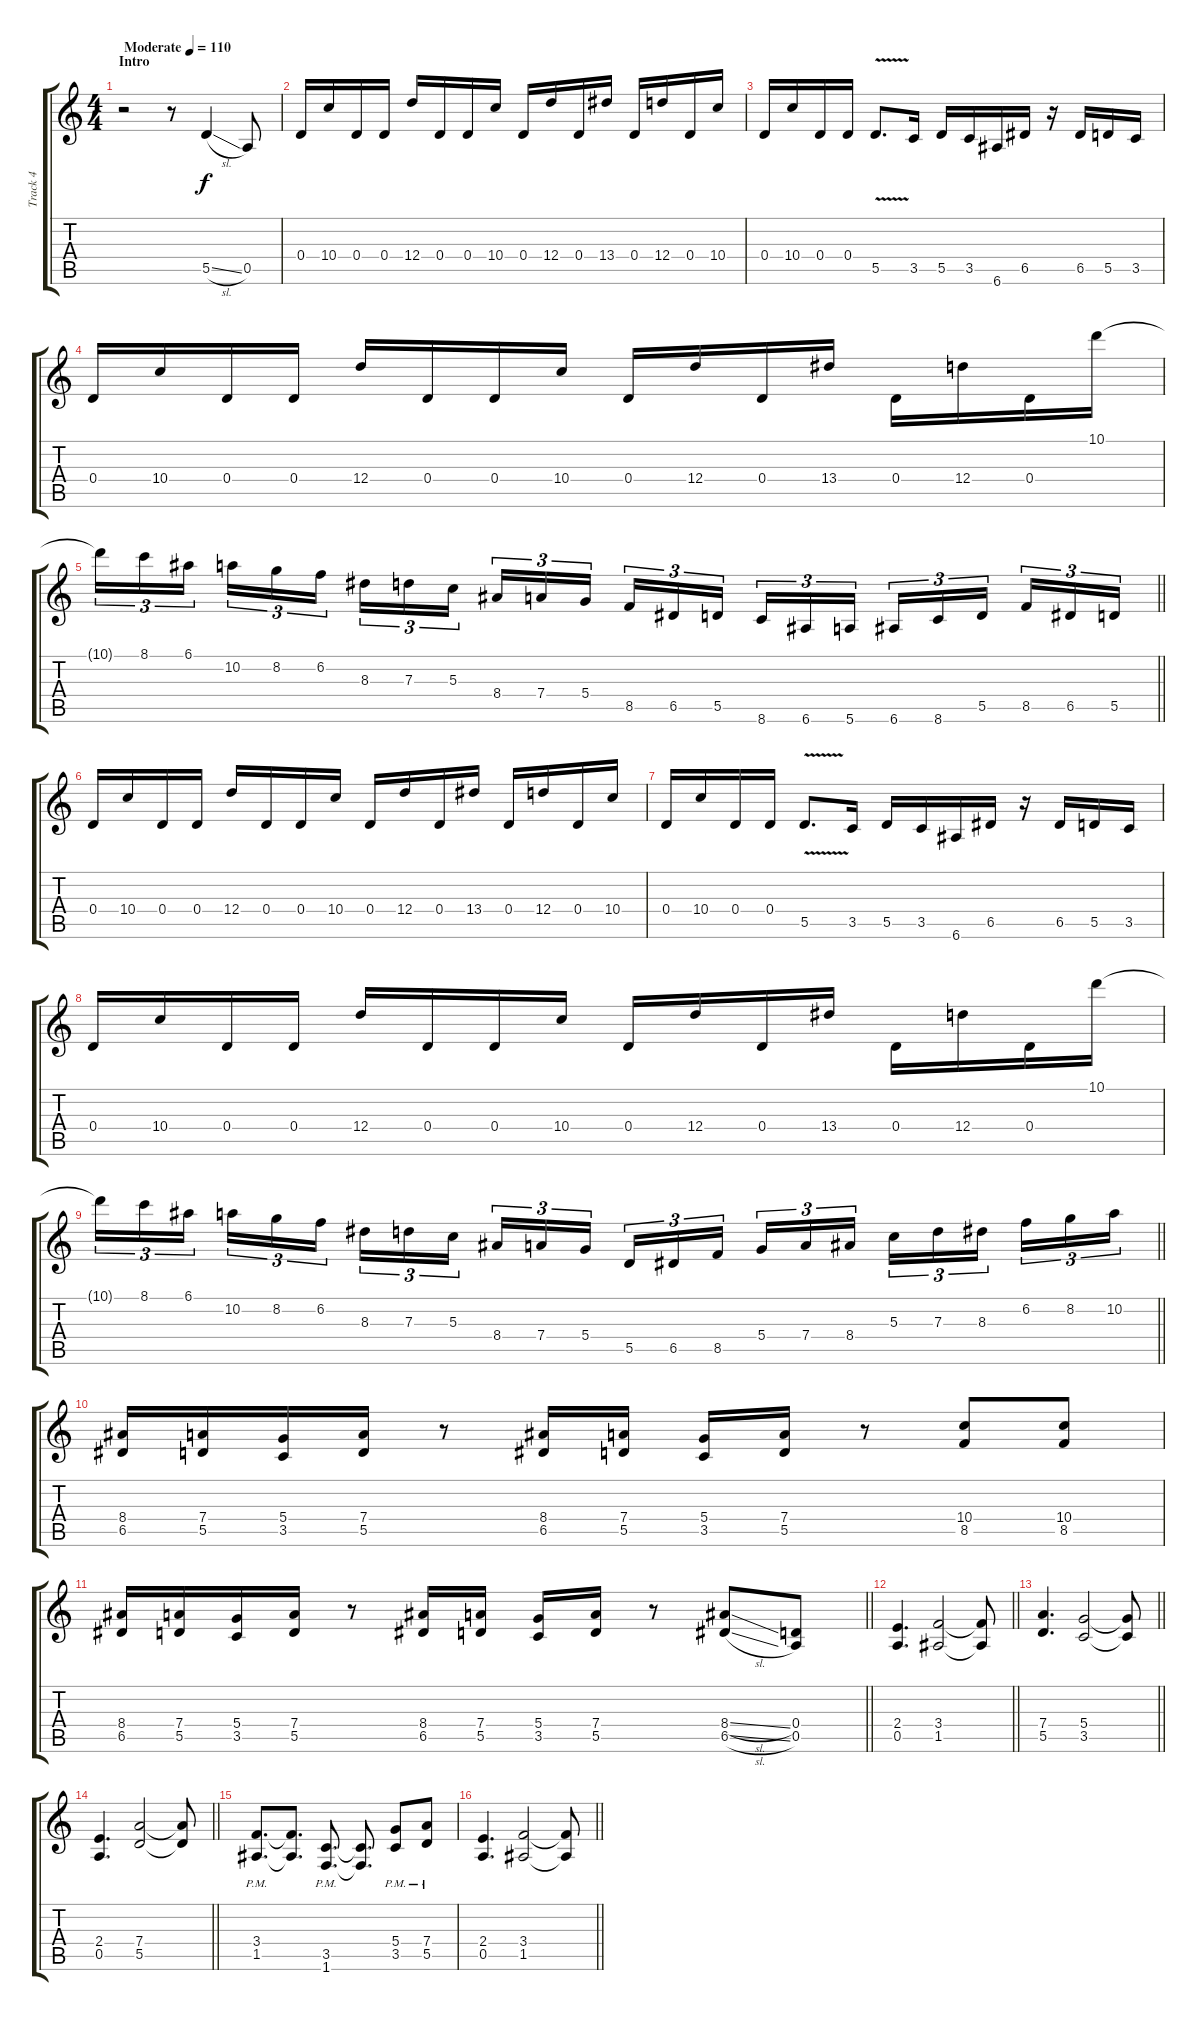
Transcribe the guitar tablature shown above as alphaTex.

\track ("Track 4" "Track 4") {instrument distortionguitar}
\staff {score tabs}
\tuning (E4 B3 G3 D3 A2 E2) {hide}
\ts (4 4)
\section ("" "Intro")
\tempo (110 "Moderate")
\clef g2
\ks c
r.2{dy f instrument distortionguitar} r.8 5.5{sl}.4 0.5.8 |
0.4.16 10.4.16 0.4.16 0.4.16 12.4.16 0.4.16 0.4.16 10.4.16 0.4.16 12.4.16 0.4.16 13.4.16 0.4.16 12.4.16 0.4.16 10.4.16 |
0.4.16 10.4.16 0.4.16 0.4.16 5.5{v}.8{d} 3.5.16 5.5.16 3.5.16 6.6.16 6.5.16 r.16 6.5.16 5.5.16 3.5.16 |
0.4.16 10.4.16 0.4.16 0.4.16 12.4.16 0.4.16 0.4.16 10.4.16 0.4.16 12.4.16 0.4.16 13.4.16 0.4.16 12.4.16 0.4.16 10.1.16 |
\barLineRight lightlight
10.1{t}.16{tu (3 2)} 8.1.16{tu (3 2)} 6.1.16{tu (3 2) beam splitsecondary} 10.2.16{tu (3 2)} 8.2.16{tu (3 2)} 6.2.16{tu (3 2)} 8.3.16{tu (3 2)} 7.3.16{tu (3 2)} 5.3.16{tu (3 2) beam splitsecondary} 8.4.16{tu (3 2)} 7.4.16{tu (3 2)} 5.4.16{tu (3 2)} 8.5.16{tu (3 2)} 6.5.16{tu (3 2)} 5.5.16{tu (3 2) beam splitsecondary} 8.6.16{tu (3 2)} 6.6.16{tu (3 2)} 5.6.16{tu (3 2)} 6.6.16{tu (3 2)} 8.6.16{tu (3 2)} 5.5.16{tu (3 2) beam splitsecondary} 8.5.16{tu (3 2)} 6.5.16{tu (3 2)} 5.5.16{tu (3 2)} |
\section ("" "")
0.4.16 10.4.16 0.4.16 0.4.16 12.4.16 0.4.16 0.4.16 10.4.16 0.4.16 12.4.16 0.4.16 13.4.16 0.4.16 12.4.16 0.4.16 10.4.16 |
0.4.16 10.4.16 0.4.16 0.4.16 5.5{v}.8{d} 3.5.16 5.5.16 3.5.16 6.6.16 6.5.16 r.16 6.5.16 5.5.16 3.5.16 |
0.4.16 10.4.16 0.4.16 0.4.16 12.4.16 0.4.16 0.4.16 10.4.16 0.4.16 12.4.16 0.4.16 13.4.16 0.4.16 12.4.16 0.4.16 10.1.16 |
\barLineRight lightlight
10.1{t}.16{tu (3 2)} 8.1.16{tu (3 2)} 6.1.16{tu (3 2) beam splitsecondary} 10.2.16{tu (3 2)} 8.2.16{tu (3 2)} 6.2.16{tu (3 2)} 8.3.16{tu (3 2)} 7.3.16{tu (3 2)} 5.3.16{tu (3 2) beam splitsecondary} 8.4.16{tu (3 2)} 7.4.16{tu (3 2)} 5.4.16{tu (3 2)} 5.5.16{tu (3 2)} 6.5.16{tu (3 2)} 8.5.16{tu (3 2) beam splitsecondary} 5.4.16{tu (3 2)} 7.4.16{tu (3 2)} 8.4.16{tu (3 2)} 5.3.16{tu (3 2)} 7.3.16{tu (3 2)} 8.3.16{tu (3 2) beam splitsecondary} 6.2.16{tu (3 2)} 8.2.16{tu (3 2)} 10.2.16{tu (3 2)} |
\section ("" "")
(8.4 6.5).16 (7.4 5.5).16 (5.4 3.5).16 (7.4 5.5).16 r.8 (8.4 6.5).16 (7.4 5.5).16 (5.4 3.5).16 (7.4 5.5).16 r.8 (10.4 8.5).8 (10.4 8.5).8 |
\barLineRight lightlight
(8.4 6.5).16 (7.4 5.5).16 (5.4 3.5).16 (7.4 5.5).16 r.8 (8.4 6.5).16 (7.4 5.5).16 (5.4 3.5).16 (7.4 5.5).16 r.8 (8.4{sl} 6.5{sl}).8 (0.4 0.5).8 |
\section ("" "")
\barLineRight lightlight
(2.4 0.5).4{d} (3.4 1.5).2 (3.4{t} 1.5{t}).8 |
\barLineRight lightlight
(7.4 5.5).4{d} (5.4 3.5).2 (5.4{t} 3.5{t}).8 |
\barLineRight lightlight
(2.4 0.5).4{d} (7.4 5.5).2 (7.4{t} 5.5{t}).8 |
(3.4{pm} 1.5{pm}).8{d} (3.4{t} 1.5{t}).8{d} (3.5{pm} 1.6{pm}).8{d} (3.5{t} 1.6{t}).8{d} (5.4{pm} 3.5{pm}).8 (7.4{pm} 5.5).8 |
\barLineRight lightlight
(2.4 0.5).4{d} (3.4 1.5).2 (3.4{t} 1.5{t}).8
